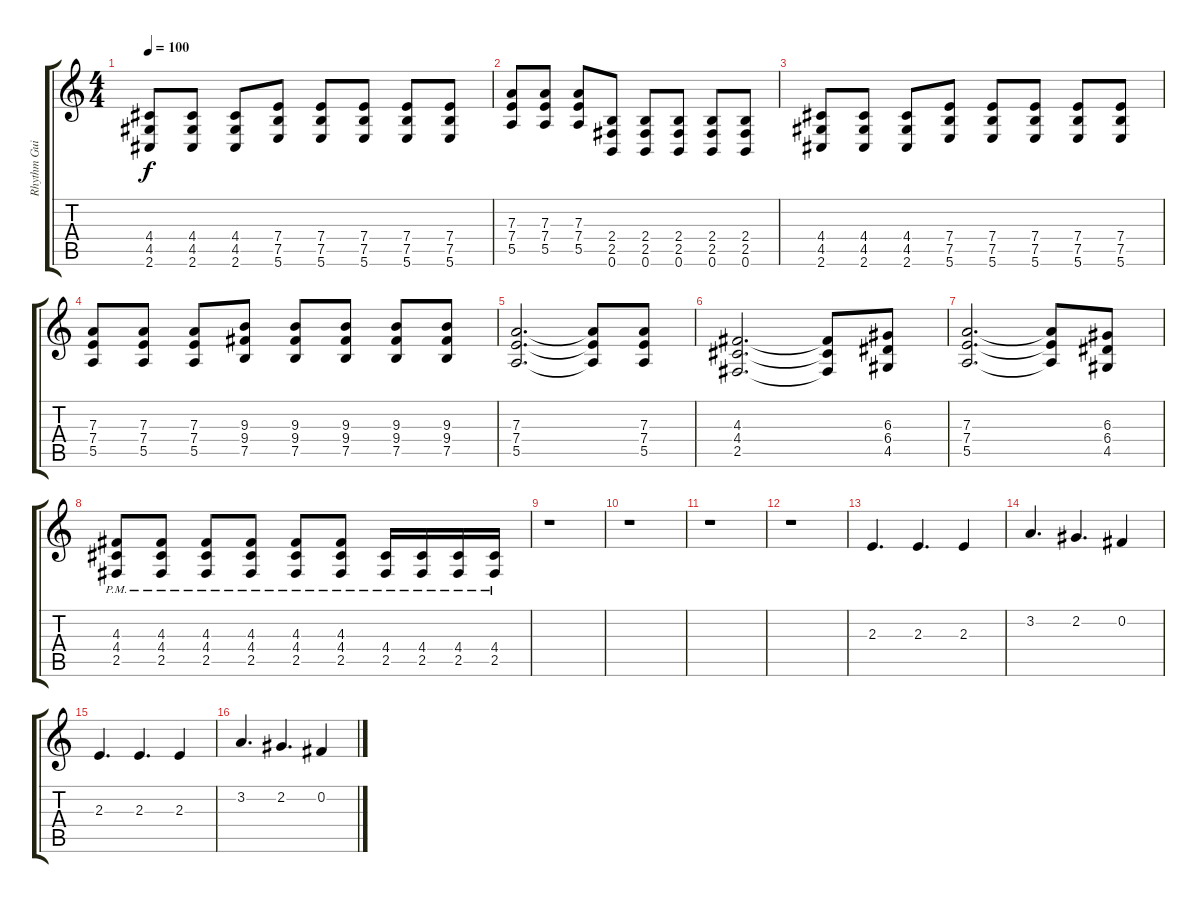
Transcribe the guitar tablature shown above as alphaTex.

\track ("Rhythm Guitar 1" "Rhythm Gui") {instrument distortionguitar}
\staff {score tabs}
\tuning (B3 Gb3 D3 A2 E2 B1) {hide}
\ts (4 4)
\tempo 100
\clef g2
\ks c
(4.4 4.5 2.6).8{dy f} (4.4 4.5 2.6).8 (4.4 4.5 2.6).8 (7.4 7.5 5.6).8 (7.4 7.5 5.6).8 (7.4 7.5 5.6).8 (7.4 7.5 5.6).8 (7.4 7.5 5.6).8 |
(7.3 7.4 5.5).8 (7.3 7.4 5.5).8 (7.3 7.4 5.5).8 (2.4 2.5 0.6).8 (2.4 2.5 0.6).8 (2.4 2.5 0.6).8 (2.4 2.5 0.6).8 (2.4 2.5 0.6).8 |
(4.4 4.5 2.6).8 (4.4 4.5 2.6).8 (4.4 4.5 2.6).8 (7.4 7.5 5.6).8 (7.4 7.5 5.6).8 (7.4 7.5 5.6).8 (7.4 7.5 5.6).8 (7.4 7.5 5.6).8 |
(7.3 7.4 5.5).8 (7.3 7.4 5.5).8 (7.3 7.4 5.5).8 (9.3 9.4 7.5).8 (9.3 9.4 7.5).8 (9.3 9.4 7.5).8 (9.3 9.4 7.5).8 (9.3 9.4 7.5).8 |
(7.3 7.4 5.5).2{d} (7.3{t} 7.4{t} 5.5{t}).8 (7.3 7.4 5.5).8 |
(4.3 4.4 2.5).2{d} (4.3{t} 4.4{t} 2.5{t}).8 (6.3 6.4 4.5).8 |
(7.3 7.4 5.5).2{d} (7.3{t} 7.4{t} 5.5{t}).8 (6.3 6.4 4.5).8 |
(4.3{pm} 4.4{pm} 2.5{pm}).8 (4.3{pm} 4.4{pm} 2.5{pm}).8 (4.3{pm} 4.4{pm} 2.5{pm}).8 (4.3{pm} 4.4{pm} 2.5{pm}).8 (4.3{pm} 4.4{pm} 2.5{pm}).8 (4.3{pm} 4.4{pm} 2.5{pm}).8 (4.4{pm} 2.5{pm}).16 (4.4{pm} 2.5{pm}).16 (4.4{pm} 2.5{pm}).16 (4.4{pm} 2.5{pm}).16 |
r.1 |
r.1 |
r.1 |
r.1 |
2.3.4{d volume 16 balance 7} 2.3.4{d} 2.3.4 |
3.2.4{d} 2.2.4{d} 0.2.4 |
2.3.4{d} 2.3.4{d} 2.3.4 |
3.2.4{d} 2.2.4{d} 0.2.4
